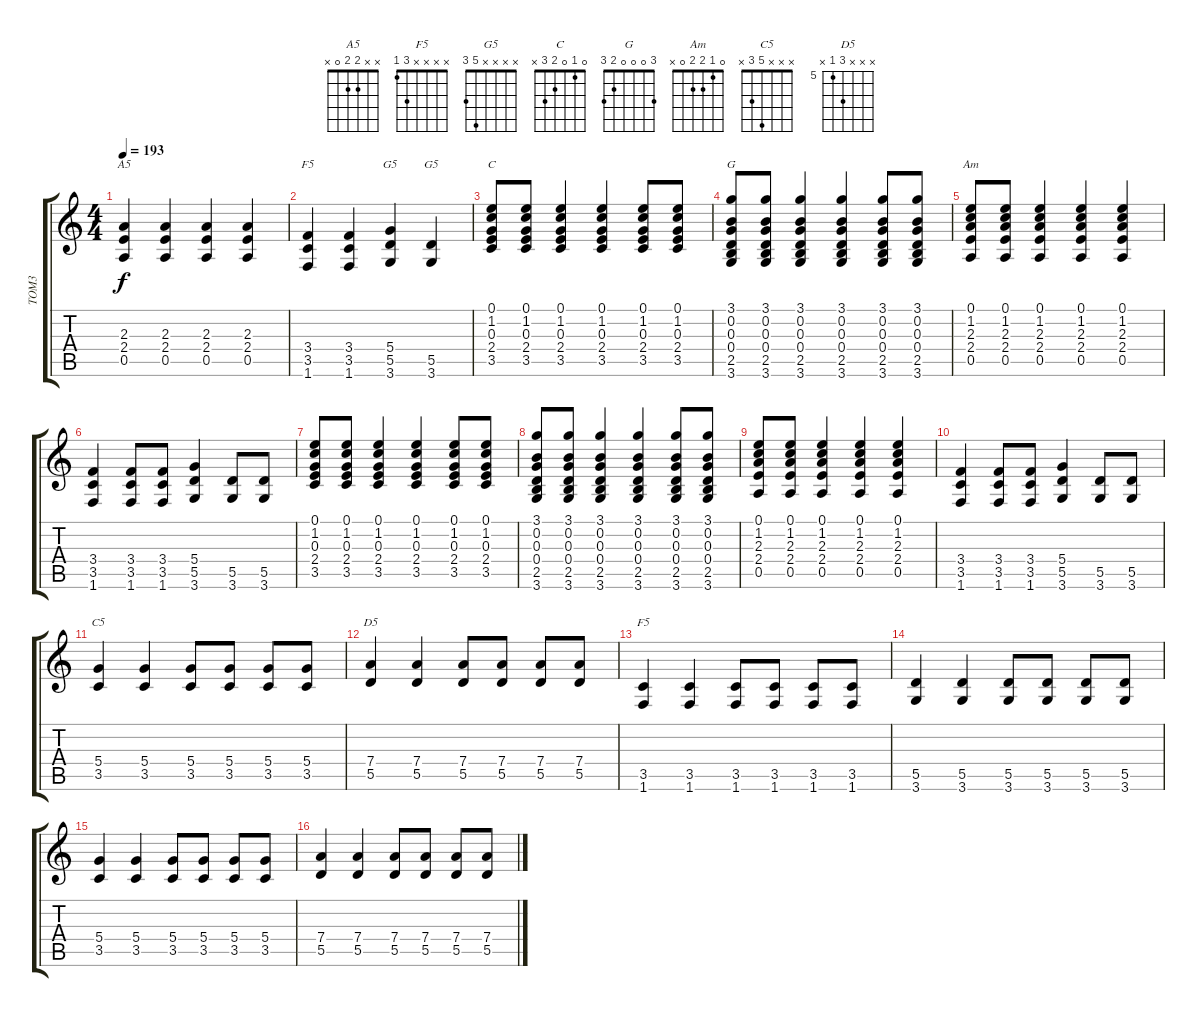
\track ("TOM3" "TOM3") {instrument distortionguitar}
\staff {score tabs}
\tuning (E4 B3 G3 D3 A2 E2) {hide}
\chord ("A5" x x 2 2 0 x)
\chord ("F5" x x x 3 3 1)
\chord ("G5" x x x 5 5 3)
\chord ("G5" x x x x 5 3)
\chord ("C" 0 1 0 2 3 x)
\chord ("G" 3 0 0 0 2 3)
\chord ("Am" 0 1 2 2 0 x)
\chord ("C5" x x x 5 3 x)
\chord ("D5" x x x 7 5 x) {firstfret 5}
\chord ("F5" x x x x 3 1)
\ts (4 4)
\tempo 193
\clef g2
\ks c
(2.3 2.4 0.5).4{ch "A5" dy f} (2.3 2.4 0.5).4 (2.3 2.4 0.5).4 (2.3 2.4 0.5).4 |
(3.4 3.5 1.6).4{ch "F5"} (3.4 3.5 1.6).4 (5.4 5.5 3.6).4{ch "G5"} (5.5 3.6).4{ch "G5"} |
(0.1 1.2 0.3 2.4 3.5).8{ch "C"} (0.1 1.2 0.3 2.4 3.5).8 (0.1 1.2 0.3 2.4 3.5).4 (0.1 1.2 0.3 2.4 3.5).4 (0.1 1.2 0.3 2.4 3.5).8 (0.1 1.2 0.3 2.4 3.5).8 |
(3.1 0.2 0.3 0.4 2.5 3.6).8{ch "G"} (3.1 0.2 0.3 0.4 2.5 3.6).8 (3.1 0.2 0.3 0.4 2.5 3.6).4 (3.1 0.2 0.3 0.4 2.5 3.6).4 (3.1 0.2 0.3 0.4 2.5 3.6).8 (3.1 0.2 0.3 0.4 2.5 3.6).8 |
(0.1 1.2 2.3 2.4 0.5).8{ch "Am"} (0.1 1.2 2.3 2.4 0.5).8 (0.1 1.2 2.3 2.4 0.5).4 (0.1 1.2 2.3 2.4 0.5).4 (0.1 1.2 2.3 2.4 0.5).4 |
(3.4 3.5 1.6).4 (3.4 3.5 1.6).8 (3.4 3.5 1.6).8 (5.4 5.5 3.6).4 (5.5 3.6).8 (5.5 3.6).8 |
(0.1 1.2 0.3 2.4 3.5).8 (0.1 1.2 0.3 2.4 3.5).8 (0.1 1.2 0.3 2.4 3.5).4 (0.1 1.2 0.3 2.4 3.5).4 (0.1 1.2 0.3 2.4 3.5).8 (0.1 1.2 0.3 2.4 3.5).8 |
(3.1 0.2 0.3 0.4 2.5 3.6).8 (3.1 0.2 0.3 0.4 2.5 3.6).8 (3.1 0.2 0.3 0.4 2.5 3.6).4 (3.1 0.2 0.3 0.4 2.5 3.6).4 (3.1 0.2 0.3 0.4 2.5 3.6).8 (3.1 0.2 0.3 0.4 2.5 3.6).8 |
(0.1 1.2 2.3 2.4 0.5).8 (0.1 1.2 2.3 2.4 0.5).8 (0.1 1.2 2.3 2.4 0.5).4 (0.1 1.2 2.3 2.4 0.5).4 (0.1 1.2 2.3 2.4 0.5).4 |
(3.4 3.5 1.6).4 (3.4 3.5 1.6).8 (3.4 3.5 1.6).8 (5.4 5.5 3.6).4 (5.5 3.6).8 (5.5 3.6).8 |
(5.4 3.5).4{ch "C5"} (5.4 3.5).4 (5.4 3.5).8 (5.4 3.5).8 (5.4 3.5).8 (5.4 3.5).8 |
(7.4 5.5).4{ch "D5"} (7.4 5.5).4 (7.4 5.5).8 (7.4 5.5).8 (7.4 5.5).8 (7.4 5.5).8 |
(3.5 1.6).4{ch "F5"} (3.5 1.6).4 (3.5 1.6).8 (3.5 1.6).8 (3.5 1.6).8 (3.5 1.6).8 |
(5.5 3.6).4 (5.5 3.6).4 (5.5 3.6).8 (5.5 3.6).8 (5.5 3.6).8 (5.5 3.6).8 |
(5.4 3.5).4 (5.4 3.5).4 (5.4 3.5).8 (5.4 3.5).8 (5.4 3.5).8 (5.4 3.5).8 |
(7.4 5.5).4 (7.4 5.5).4 (7.4 5.5).8 (7.4 5.5).8 (7.4 5.5).8 (7.4 5.5).8
